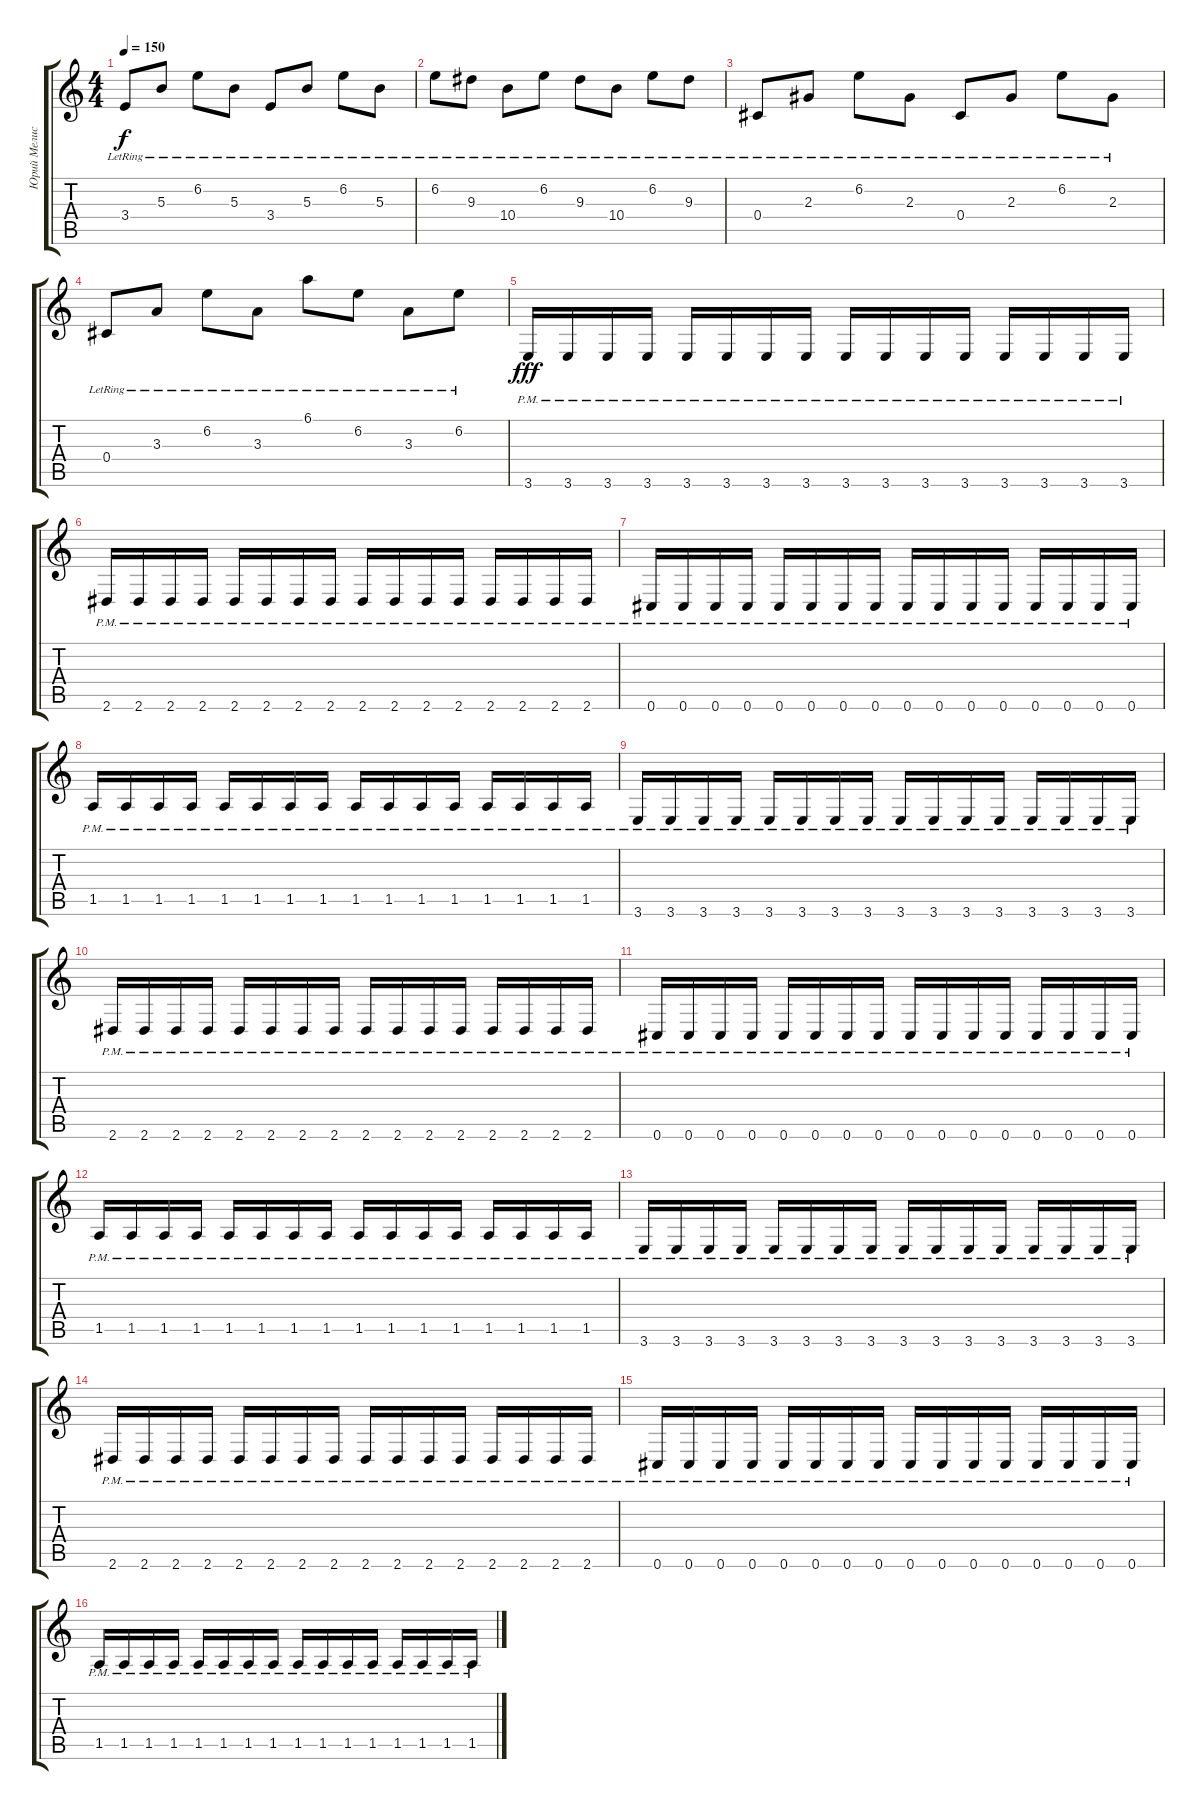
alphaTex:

\track ("Юрий Мелисов" "Юрий Мелис") {instrument distortionguitar}
\staff {score tabs}
\tuning (Eb4 Bb3 Gb3 Db3 Ab2 Db2) {hide}
\ts (4 4)
\tempo 150
\clef g2
\ks c
3.4{lr}.8{dy f} 5.3{lr}.8 6.2{lr}.8 5.3{lr}.8 3.4{lr}.8 5.3{lr}.8 6.2{lr}.8 5.3{lr}.8 |
6.2{lr}.8 9.3{lr}.8 10.4{lr}.8 6.2{lr}.8 9.3{lr}.8 10.4{lr}.8 6.2{lr}.8 9.3{lr}.8 |
0.4{lr}.8 2.3{lr}.8 6.2{lr}.8 2.3{lr}.8 0.4{lr}.8 2.3{lr}.8 6.2{lr}.8 2.3{lr}.8 |
0.4{lr}.8 3.3{lr}.8 6.2{lr}.8 3.3{lr}.8 6.1{lr}.8 6.2{lr}.8 3.3{lr}.8 6.2{lr}.8 |
3.6{pm}.16{dy fff volume 15 instrument distortionguitar} 3.6{pm}.16 3.6{pm}.16 3.6{pm}.16 3.6{pm}.16 3.6{pm}.16 3.6{pm}.16 3.6{pm}.16 3.6{pm}.16 3.6{pm}.16 3.6{pm}.16 3.6{pm}.16 3.6{pm}.16 3.6{pm}.16 3.6{pm}.16 3.6{pm}.16 |
2.6{pm}.16 2.6{pm}.16 2.6{pm}.16 2.6{pm}.16 2.6{pm}.16 2.6{pm}.16 2.6{pm}.16 2.6{pm}.16 2.6{pm}.16 2.6{pm}.16 2.6{pm}.16 2.6{pm}.16 2.6{pm}.16 2.6{pm}.16 2.6{pm}.16 2.6{pm}.16 |
0.6{pm}.16 0.6{pm}.16 0.6{pm}.16 0.6{pm}.16 0.6{pm}.16 0.6{pm}.16 0.6{pm}.16 0.6{pm}.16 0.6{pm}.16 0.6{pm}.16 0.6{pm}.16 0.6{pm}.16 0.6{pm}.16 0.6{pm}.16 0.6{pm}.16 0.6{pm}.16 |
1.5{pm}.16 1.5{pm}.16 1.5{pm}.16 1.5{pm}.16 1.5{pm}.16 1.5{pm}.16 1.5{pm}.16 1.5{pm}.16 1.5{pm}.16 1.5{pm}.16 1.5{pm}.16 1.5{pm}.16 1.5{pm}.16 1.5{pm}.16 1.5{pm}.16 1.5{pm}.16 |
3.6{pm}.16 3.6{pm}.16 3.6{pm}.16 3.6{pm}.16 3.6{pm}.16 3.6{pm}.16 3.6{pm}.16 3.6{pm}.16 3.6{pm}.16 3.6{pm}.16 3.6{pm}.16 3.6{pm}.16 3.6{pm}.16 3.6{pm}.16 3.6{pm}.16 3.6{pm}.16 |
2.6{pm}.16 2.6{pm}.16 2.6{pm}.16 2.6{pm}.16 2.6{pm}.16 2.6{pm}.16 2.6{pm}.16 2.6{pm}.16 2.6{pm}.16 2.6{pm}.16 2.6{pm}.16 2.6{pm}.16 2.6{pm}.16 2.6{pm}.16 2.6{pm}.16 2.6{pm}.16 |
0.6{pm}.16 0.6{pm}.16 0.6{pm}.16 0.6{pm}.16 0.6{pm}.16 0.6{pm}.16 0.6{pm}.16 0.6{pm}.16 0.6{pm}.16 0.6{pm}.16 0.6{pm}.16 0.6{pm}.16 0.6{pm}.16 0.6{pm}.16 0.6{pm}.16 0.6{pm}.16 |
1.5{pm}.16 1.5{pm}.16 1.5{pm}.16 1.5{pm}.16 1.5{pm}.16 1.5{pm}.16 1.5{pm}.16 1.5{pm}.16 1.5{pm}.16 1.5{pm}.16 1.5{pm}.16 1.5{pm}.16 1.5{pm}.16 1.5{pm}.16 1.5{pm}.16 1.5{pm}.16 |
3.6{pm}.16 3.6{pm}.16 3.6{pm}.16 3.6{pm}.16 3.6{pm}.16 3.6{pm}.16 3.6{pm}.16 3.6{pm}.16 3.6{pm}.16 3.6{pm}.16 3.6{pm}.16 3.6{pm}.16 3.6{pm}.16 3.6{pm}.16 3.6{pm}.16 3.6{pm}.16 |
2.6{pm}.16 2.6{pm}.16 2.6{pm}.16 2.6{pm}.16 2.6{pm}.16 2.6{pm}.16 2.6{pm}.16 2.6{pm}.16 2.6{pm}.16 2.6{pm}.16 2.6{pm}.16 2.6{pm}.16 2.6{pm}.16 2.6{pm}.16 2.6{pm}.16 2.6{pm}.16 |
0.6{pm}.16 0.6{pm}.16 0.6{pm}.16 0.6{pm}.16 0.6{pm}.16 0.6{pm}.16 0.6{pm}.16 0.6{pm}.16 0.6{pm}.16 0.6{pm}.16 0.6{pm}.16 0.6{pm}.16 0.6{pm}.16 0.6{pm}.16 0.6{pm}.16 0.6{pm}.16 |
1.5{pm}.16 1.5{pm}.16 1.5{pm}.16 1.5{pm}.16 1.5{pm}.16 1.5{pm}.16 1.5{pm}.16 1.5{pm}.16 1.5{pm}.16 1.5{pm}.16 1.5{pm}.16 1.5{pm}.16 1.5{pm}.16 1.5{pm}.16 1.5{pm}.16 1.5{pm}.16
